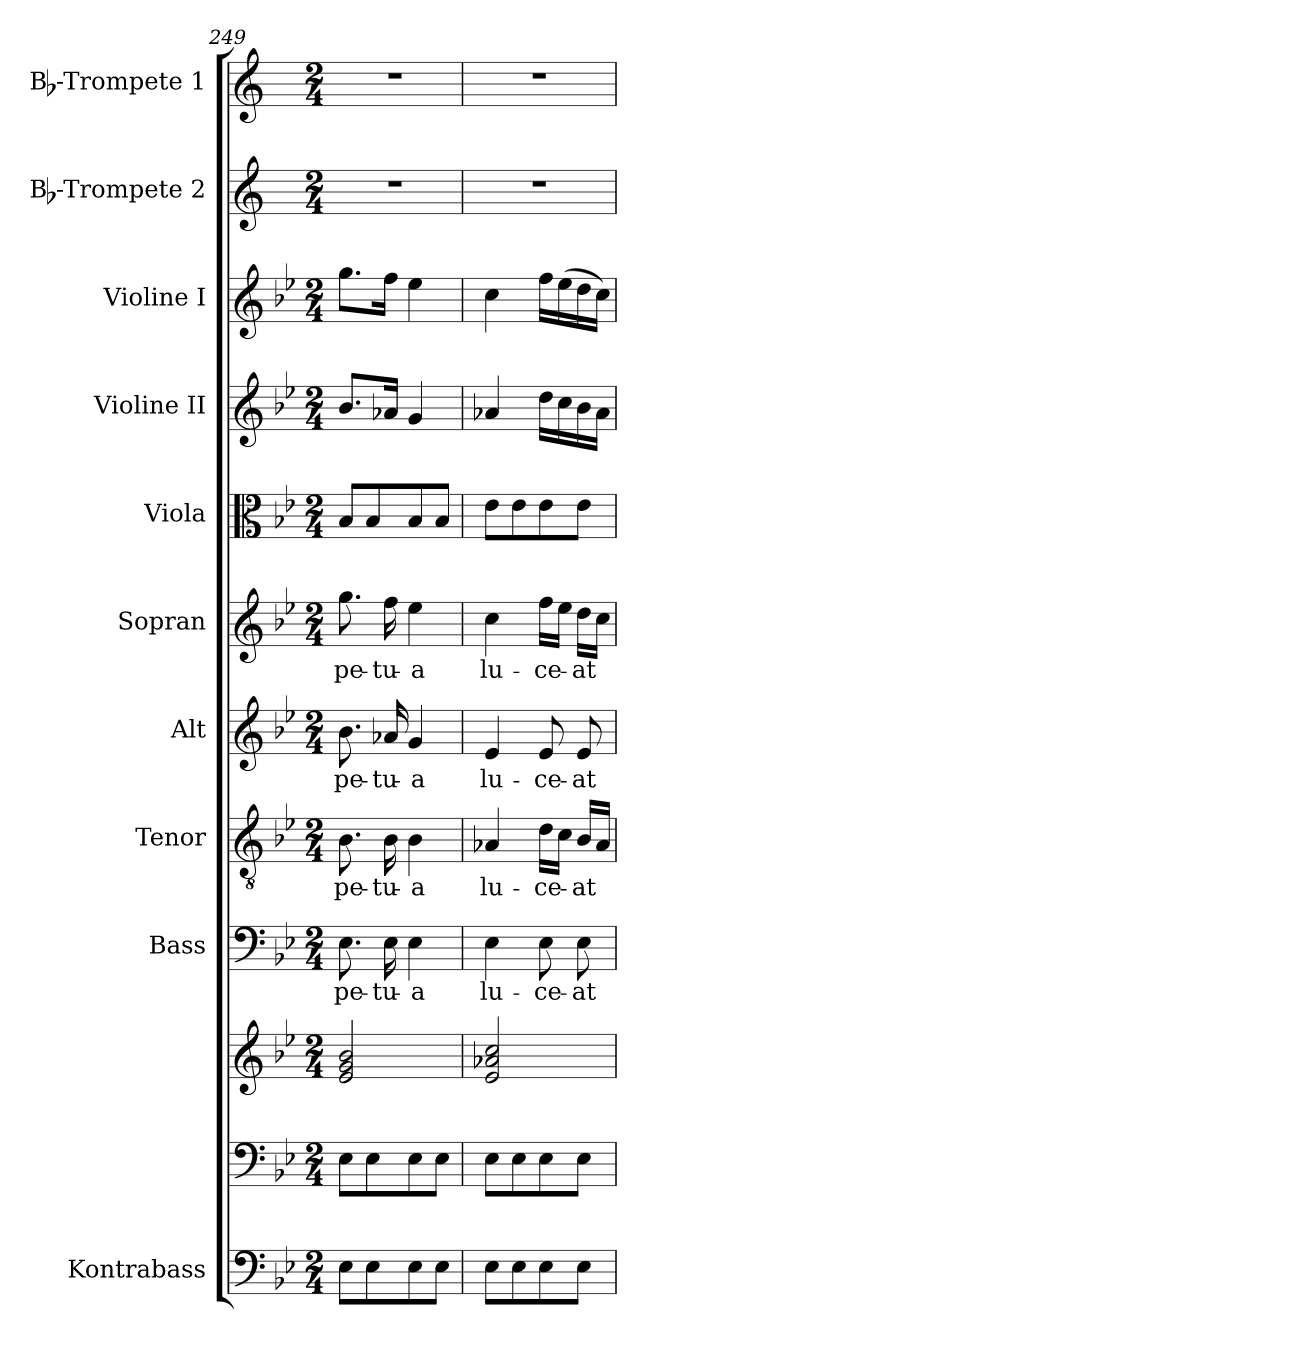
**kern	**kern	**kern	**kern	**text	**kern	**text	**kern	**text	**kern	**text	**kern	**kern	**kern	**kern	**kern
*part11	*part10	*part10	*part9	*part9	*part8	*part8	*part7	*part7	*part6	*part6	*part5	*part4	*part3	*part2	*part1
*staff12	*staff11	*staff10	*staff9	*staff9	*staff8	*staff8	*staff7	*staff7	*staff6	*staff6	*staff5	*staff4	*staff3	*staff2	*staff1
*I"Kontrabass	*	*	*I"Bass	*	*I"Tenor	*	*I"Alt	*	*I"Sopran	*	*I"Viola	*I"Violine II	*I"Violine I	*I"Bb-Trompete 2	*I"Bb-Trompete 1
*I'Kb.	*	*	*I'B.	*	*I'T.	*	*I'A.	*	*I'S.	*	*I'Vla.	*I'Vl. II	*I'Vl. I	*I'Bb Trp. 2	*I'Bb Trp. 1
*clefF4	*clefF4	*clefG2	*clefF4	*	*clefGv2	*	*clefG2	*	*clefG2	*	*clefC3	*clefG2	*clefG2	*clefG2	*clefG2
*ITrd7c12	*	*	*	*	*	*	*	*	*	*	*	*	*	*ITrd1c2	*ITrd1c2
*k[b-e-]	*k[b-e-]	*k[b-e-]	*k[b-e-]	*	*k[b-e-]	*	*k[b-e-]	*	*k[b-e-]	*	*k[b-e-]	*k[b-e-]	*k[b-e-]	*k[b-e-]	*k[b-e-]
*B-:	*B-:	*B-:	*B-:	*	*B-:	*	*B-:	*	*B-:	*	*B-:	*B-:	*B-:	*B-:	*B-:
*M2/4	*M2/4	*M2/4	*M2/4	*	*M2/4	*	*M2/4	*	*M2/4	*	*M2/4	*M2/4	*M2/4	*M2/4	*M2/4
=249	=249	=249	=249	=249	=249	=249	=249	=249	=249	=249	=249	=249	=249	=249	=249
!	!	!	!	!LO:LY:b	!	!LO:LY:b	!	!LO:LY:b	!	!LO:LY:b	!	!	!	!	!
8EE-\L	8E-\L	2e-/ 2g/ 2b-/	8.E-\	-pe-	8.B-\	-pe-	8.b-\	-pe-	8.gg\	-pe-	8B-/L	8.b-/L	8.gg\L	2r	2r
8EE-\	8E-\	.	.	.	.	.	.	.	.	.	8B-/	.	.	.	.
!	!	!	!	!LO:LY:b	!	!LO:LY:b	!	!LO:LY:b	!	!LO:LY:b	!	!	!	!	!
.	.	.	16E-\	-tu-	16B-\	-tu-	16a-X/	-tu-	16ff\	-tu-	.	16a-X/Jk	16ff\Jk	.	.
!	!	!	!	!LO:LY:b	!	!LO:LY:b	!	!LO:LY:b	!	!LO:LY:b	!	!	!	!	!
8EE-\	8E-\	.	4E-\	-a	4B-\	-a	4g/	-a	4ee-\	-a	8B-/	4g/	4ee-\	.	.
8EE-\J	8E-\J	.	.	.	.	.	.	.	.	.	8B-/J	.	.	.	.
=250	=250	=250	=250	=250	=250	=250	=250	=250	=250	=250	=250	=250	=250	=250	=250
!	!	!	!	!LO:LY:b	!	!LO:LY:b	!	!LO:LY:b	!	!LO:LY:b	!	!	!	!	!
8EE-\L	8E-\L	2e-/ 2a-X/ 2cc/	4E-\	lu-	4A-X/	lu-	4e-/	lu-	4cc\	lu-	8e-\L	4a-X/	4cc\	2r	2r
8EE-\	8E-\	.	.	.	.	.	.	.	.	.	8e-\	.	.	.	.
!	!	!	!	!LO:LY:b	!	!LO:LY:b	!	!LO:LY:b	!	!LO:LY:b	!	!	!	!	!
8EE-\	8E-\	.	8E-\	-ce-	16d\LL	-ce-	8e-/	-ce-	16ff\LL	-ce-	8e-\	16dd\LL	16ff\LL	.	.
.	.	.	.	.	16c\JJ	.	.	.	16ee-\JJ	.	.	16cc\	(>16ee-\	.	.
!	!	!	!	!LO:LY:b	!	!LO:LY:b	!	!LO:LY:b	!	!LO:LY:b	!	!	!	!	!
8EE-\J	8E-\J	.	8E-\	-at	16B-/LL	-at	8e-/	-at	16dd\LL	-at	8e-\J	16b-\	16dd\	.	.
.	.	.	.	.	16A-/JJ	.	.	.	16cc\JJ	.	.	16a-\JJ	16cc\JJ)	.	.
=	=	=	=	=	=	=	=	=	=	=	=	=	=	=	=
*-	*-	*-	*-	*-	*-	*-	*-	*-	*-	*-	*-	*-	*-	*-	*-
